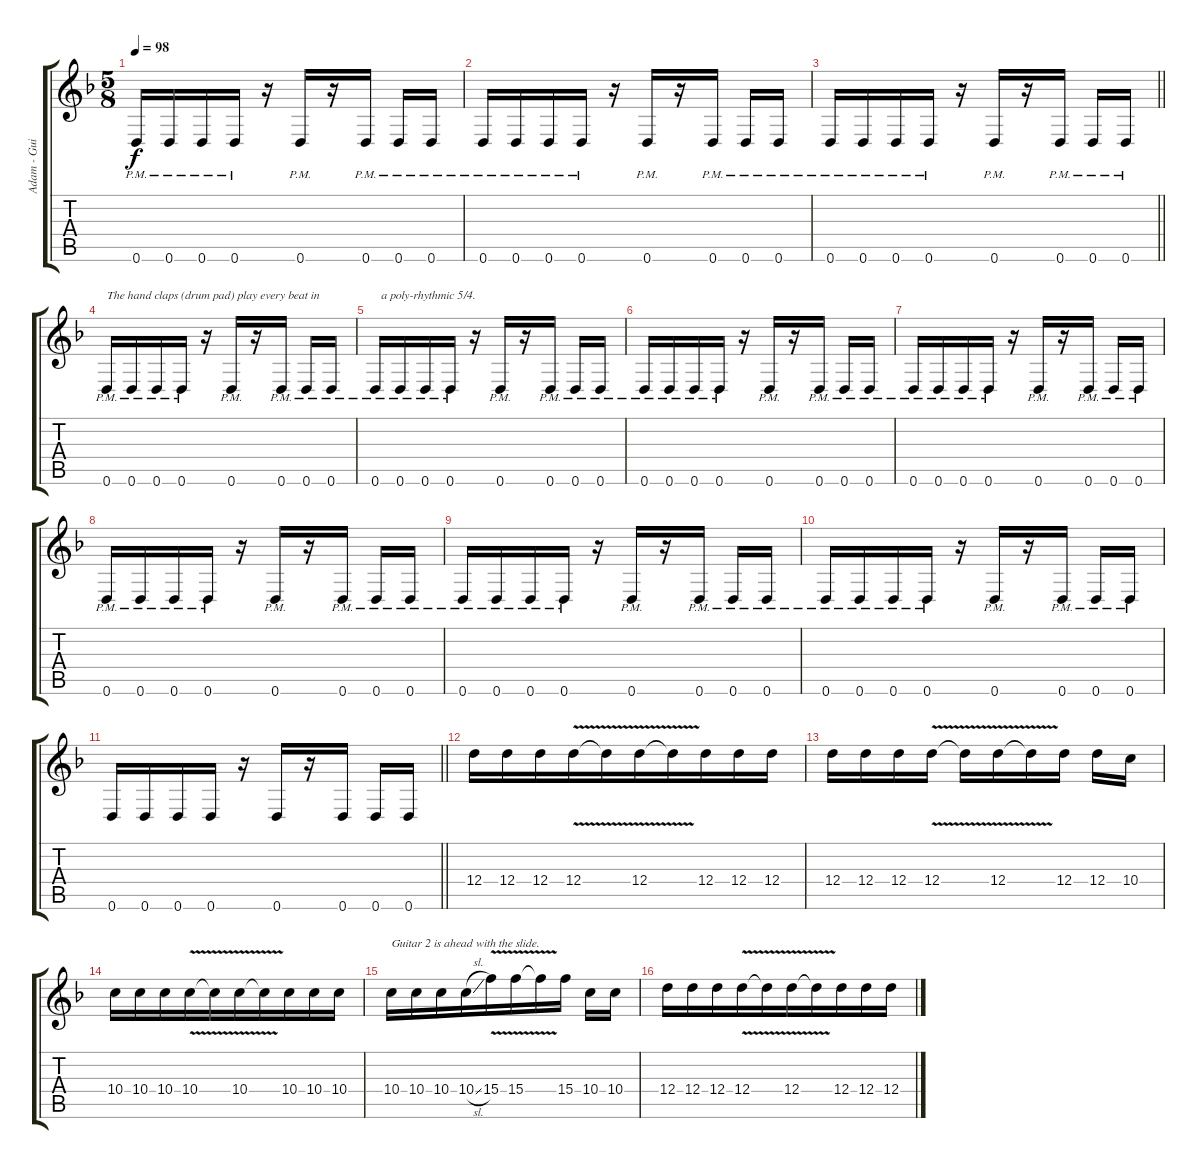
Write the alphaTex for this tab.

\track ("Adam - Guitar" "Adam - Gui") {instrument overdrivenguitar}
\staff {score tabs}
\tuning (E4 B3 G3 D3 A2 D2) {hide}
\ts (5 8)
\tempo 98
\clef g2
\ks dminor
0.6{pm}.16{dy f} 0.6{pm}.16{beam merge} 0.6{pm}.16 0.6{pm}.16{beam split} r.16 0.6{pm}.16{beam merge} r.16 0.6{pm}.16{beam split} 0.6{pm}.16 0.6{pm}.16 |
0.6{pm}.16 0.6{pm}.16{beam merge} 0.6{pm}.16 0.6{pm}.16{beam split} r.16 0.6{pm}.16{beam merge} r.16 0.6{pm}.16{beam split} 0.6{pm}.16 0.6{pm}.16 |
\barLineRight lightlight
0.6{pm}.16 0.6{pm}.16{beam merge} 0.6{pm}.16 0.6{pm}.16{beam split} r.16 0.6{pm}.16{beam merge} r.16 0.6{pm}.16{beam split} 0.6{pm}.16 0.6{pm}.16 |
0.6{pm}.16{txt "The hand claps (drum pad) play every beat in"} 0.6{pm}.16{beam merge} 0.6{pm}.16 0.6{pm}.16{beam split} r.16 0.6{pm}.16{beam merge} r.16 0.6{pm}.16{beam split} 0.6{pm}.16 0.6{pm}.16 |
0.6{pm}.16{txt "  a poly-rhythmic 5/4."} 0.6{pm}.16{beam merge} 0.6{pm}.16 0.6{pm}.16{beam split} r.16 0.6{pm}.16{beam merge} r.16 0.6{pm}.16{beam split} 0.6{pm}.16 0.6{pm}.16 |
0.6{pm}.16 0.6{pm}.16{beam merge} 0.6{pm}.16 0.6{pm}.16{beam split} r.16 0.6{pm}.16{beam merge} r.16 0.6{pm}.16{beam split} 0.6{pm}.16 0.6{pm}.16 |
0.6{pm}.16 0.6{pm}.16{beam merge} 0.6{pm}.16 0.6{pm}.16{beam split} r.16 0.6{pm}.16{beam merge} r.16 0.6{pm}.16{beam split} 0.6{pm}.16 0.6{pm}.16 |
0.6{pm}.16 0.6{pm}.16{beam merge} 0.6{pm}.16 0.6{pm}.16{beam split} r.16 0.6{pm}.16{beam merge} r.16 0.6{pm}.16{beam split} 0.6{pm}.16 0.6{pm}.16 |
0.6{pm}.16 0.6{pm}.16{beam merge} 0.6{pm}.16 0.6{pm}.16{beam split} r.16 0.6{pm}.16{beam merge} r.16 0.6{pm}.16{beam split} 0.6{pm}.16 0.6{pm}.16 |
0.6{pm}.16 0.6{pm}.16{beam merge} 0.6{pm}.16 0.6{pm}.16{beam split} r.16 0.6{pm}.16{beam merge} r.16 0.6{pm}.16{beam split} 0.6{pm}.16 0.6{pm}.16 |
\barLineRight lightlight
0.6.16 0.6.16{beam merge} 0.6.16 0.6.16{beam split} r.16 0.6.16{beam merge} r.16 0.6.16{beam split} 0.6.16 0.6.16 |
12.4.16 12.4.16{beam merge} 12.4.16 12.4{v}.16 12.4{t}.16 12.4{v}.16{beam merge} 12.4{t}.16 12.4.16 12.4.16 12.4.16 |
12.4.16 12.4.16{beam merge} 12.4.16 12.4{v}.16{beam split} 12.4{t}.16 12.4{v}.16{beam merge} 12.4{t}.16 12.4.16{beam split} 12.4.16 10.4.16 |
10.4.16 10.4.16{beam merge} 10.4.16 10.4{v}.16 10.4{t}.16 10.4{v}.16{beam merge} 10.4{t}.16 10.4.16 10.4.16 10.4.16 |
10.4.16{txt "Guitar 2 is ahead with the slide."} 10.4.16{beam merge} 10.4.16{beam merge} 10.4{sl}.16 15.4{v}.16 15.4{v}.16{beam merge} 15.4{t}.16 15.4.16{beam split} 10.4.16 10.4.16 |
12.4.16 12.4.16{beam merge} 12.4.16 12.4{v}.16 12.4{t}.16 12.4{v}.16{beam merge} 12.4{t}.16 12.4.16 12.4.16 12.4.16
